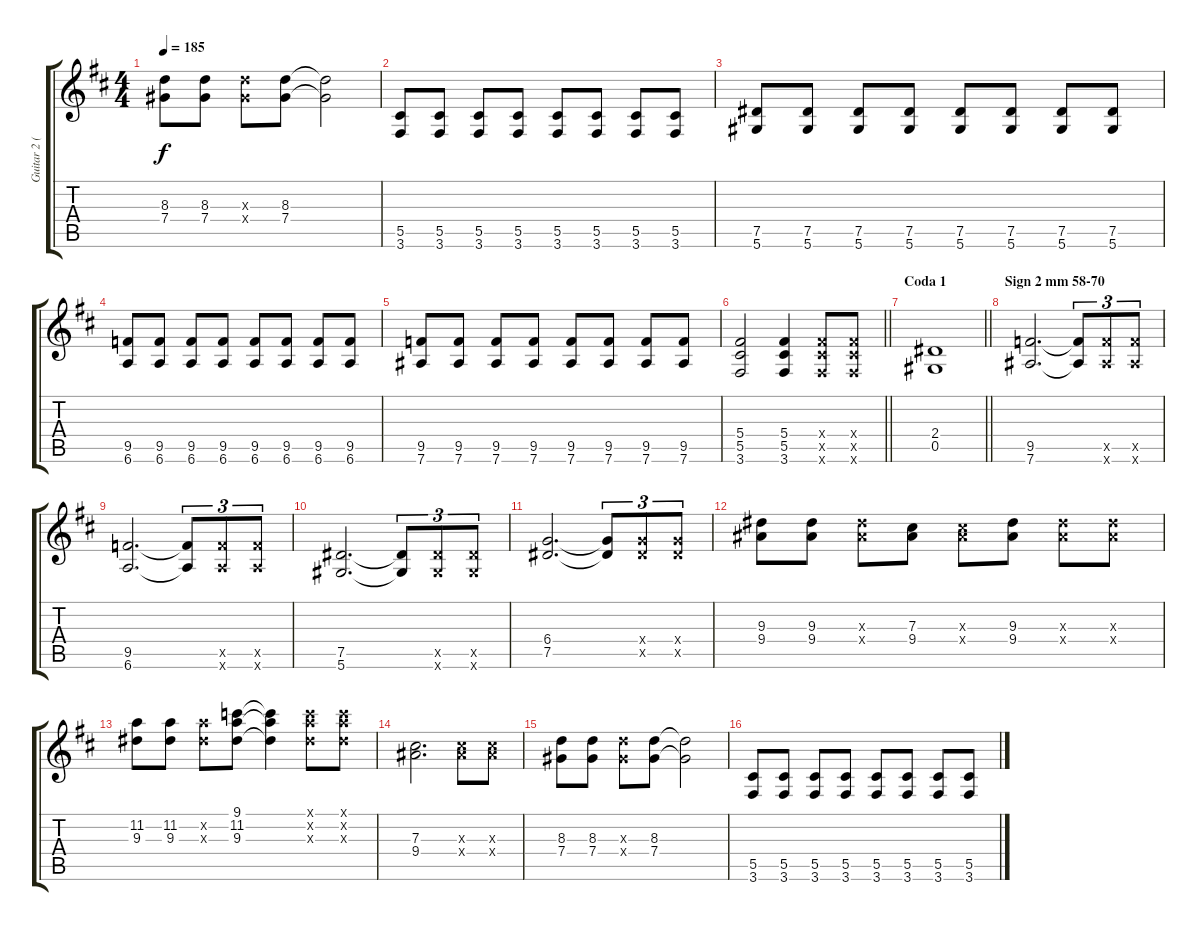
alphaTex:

\track ("Guitar 2 (Hitsugi)" "Guitar 2 (") {instrument distortionguitar}
\staff {score tabs}
\tuning (Eb4 Bb3 Gb3 Db3 Ab2 Eb2) {hide}
\ts (4 4)
\tempo 185
\clef g2
\ks d
(8.3 7.4).8{dy f} (8.3 7.4).8 (8.3{x} 7.4{x}).8 (8.3 7.4).8 (8.3{t} 7.4{t}).2 |
(5.5 3.6).8 (5.5 3.6).8 (5.5 3.6).8 (5.5 3.6).8 (5.5 3.6).8 (5.5 3.6).8 (5.5 3.6).8 (5.5 3.6).8 |
(7.5 5.6).8 (7.5 5.6).8 (7.5 5.6).8 (7.5 5.6).8 (7.5 5.6).8 (7.5 5.6).8 (7.5 5.6).8 (7.5 5.6).8 |
(9.5 6.6).8 (9.5 6.6).8 (9.5 6.6).8 (9.5 6.6).8 (9.5 6.6).8 (9.5 6.6).8 (9.5 6.6).8 (9.5 6.6).8 |
(9.5 7.6).8 (9.5 7.6).8 (9.5 7.6).8 (9.5 7.6).8 (9.5 7.6).8 (9.5 7.6).8 (9.5 7.6).8 (9.5 7.6).8 |
\barLineRight lightlight
(5.4 5.5 3.6).2 (5.4 5.5 3.6).4 (5.4{x} 5.5{x} 3.6{x}).8 (5.4{x} 5.5{x} 3.6{x}).8 |
\section ("" "Coda 1")
\barLineRight lightlight
(2.4 0.5).1 |
\section ("" "Sign 2 mm 58-70")
(9.5 7.6).2{d} (9.5{t} 7.6{t}).8{tu (3 2)} (9.5{x} 7.6{x}).8{tu (3 2)} (9.5{x} 7.6{x}).8{tu (3 2)} |
(9.5 6.6).2{d} (9.5{t} 6.6{t}).8{tu (3 2)} (9.5{x} 6.6{x}).8{tu (3 2)} (9.5{x} 6.6{x}).8{tu (3 2)} |
(7.5 5.6).2{d} (7.5{t} 5.6{t}).8{tu (3 2)} (7.5{x} 5.6{x}).8{tu (3 2)} (7.5{x} 5.6{x}).8{tu (3 2)} |
(6.4 7.5).2{d} (6.4{t} 7.5{t}).8{tu (3 2)} (6.4{x} 7.5{x}).8{tu (3 2)} (6.4{x} 7.5{x}).8{tu (3 2)} |
(9.3 9.4).8 (9.3 9.4).8 (9.3{x} 9.4{x}).8 (7.3 9.4).8 (7.3{x} 9.4{x}).8 (9.3 9.4).8 (9.3{x} 9.4{x}).8 (9.3{x} 9.4{x}).8 |
(11.2 9.3).8 (11.2 9.3).8 (11.2{x} 9.3{x}).8 (9.1 11.2 9.3).8 (9.1{t} 11.2{t} 9.3{t}).4 (9.1{x} 11.2{x} 9.3{x}).8 (9.1{x} 11.2{x} 9.3{x}).8 |
(7.3 9.4).2{d} (7.3{x} 9.4{x}).8 (7.3{x} 9.4{x}).8 |
(8.3 7.4).8 (8.3 7.4).8 (8.3{x} 7.4{x}).8 (8.3 7.4).8 (8.3{t} 7.4{t}).2 |
(5.5 3.6).8 (5.5 3.6).8 (5.5 3.6).8 (5.5 3.6).8 (5.5 3.6).8 (5.5 3.6).8 (5.5 3.6).8 (5.5 3.6).8
